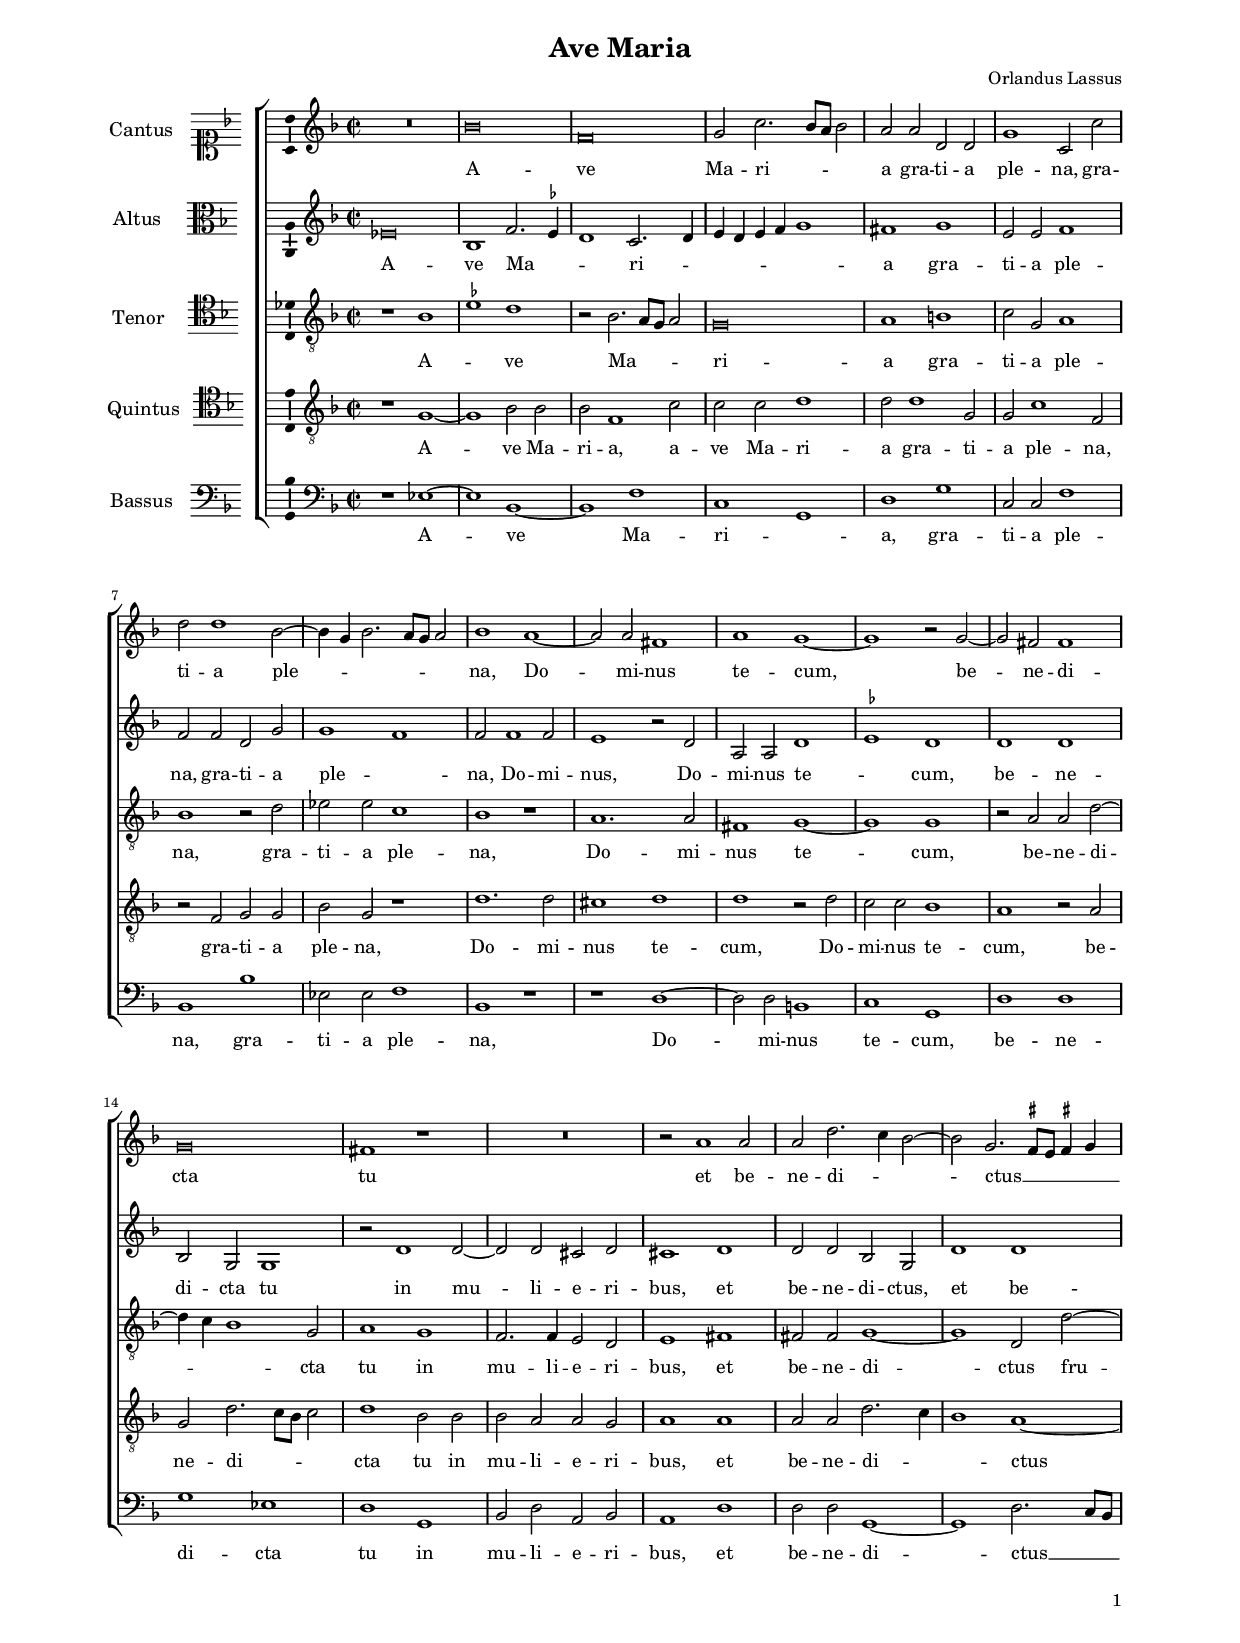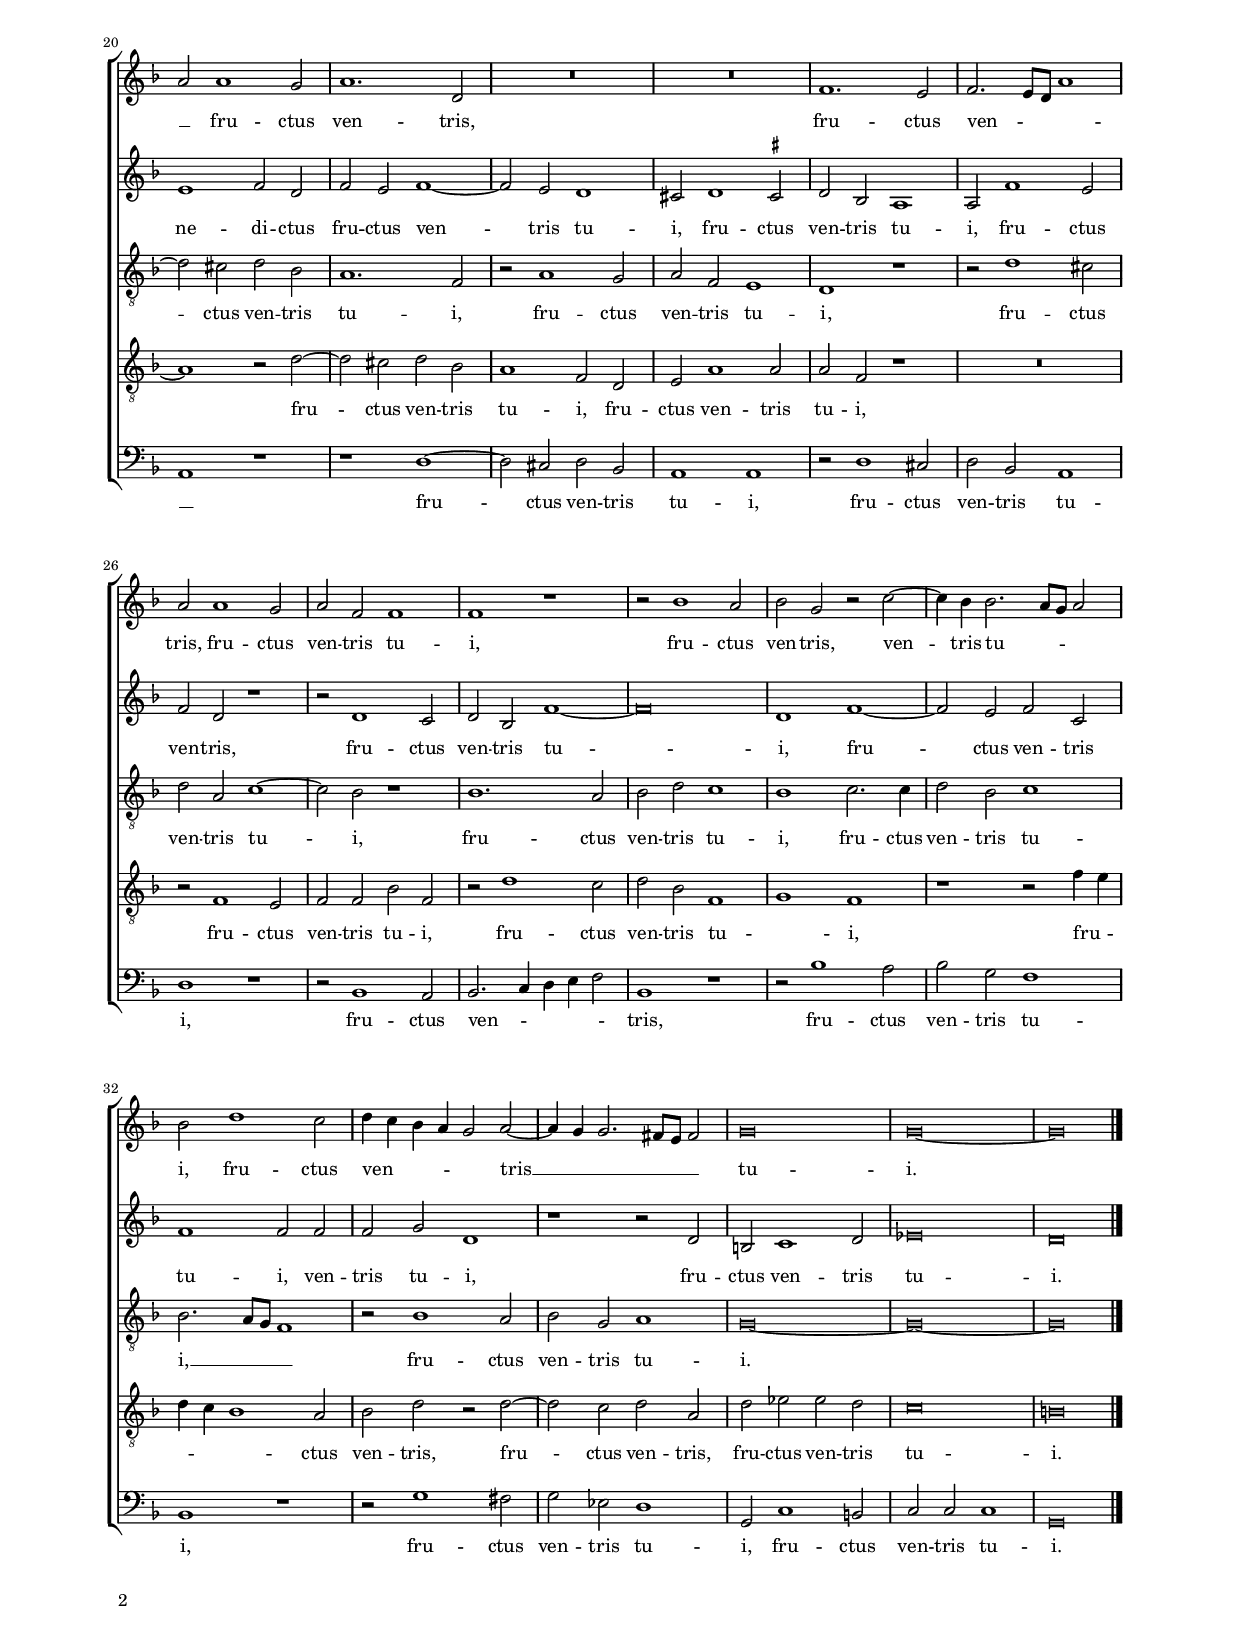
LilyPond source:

\header
{
  title="Ave Maria"
  composer="Orlandus Lassus"
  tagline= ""
}

\version "2.22.0"
\language deutsch
#(set-global-staff-size 15)
% #(set-default-paper-size "letter")
#(ly:set-option 'point-and-click #f)


\paper
	{
	top-margin = 1.8 \cm
	bottom-margin = 1.2 \cm
	left-margin = 2 \cm
	right-margin = 2 \cm
	ragged-bottom = ##f
	ragged-last-bottom = ##f
	print-page-number = ##f
	system-system-spacing = #'((basic-distance . 17) (minimum-distance . 14) (padding . 7) (strechability . 150))
        oddFooterMarkup=\markup   \fill-line { "" \fromproperty #'page:page-number-string }
        evenFooterMarkup=\markup  \fill-line { \fromproperty #'page:page-number-string "" }
        last-bottom-spacing = #'((basic-distance . 12) (minimum-distance . 7) (padding . 4))
	systems-per-page = 3
%       page-count = 3
%	min-systems-per-page = 3
	markup-system-spacing.basic-distance = #12
%	print-all-headers = ##t
%	print-first-page-number = ##t
%	first-page-number = 1
	}

	
global = {
	\key f \major
	\time 2/2 \set Score.measureLength = #(ly:make-moment 2/1)
        \skip 1*2*37 \bar "|."
	}

	ficta = { \once \set suggestAccidentals = ##t }

	forget = #(define-music-function (music) (ly:music?) #{
		\accidentalStyle forget
		$music
		\accidentalStyle default
		#})

	m = \melisma
	me = \melismaEnd
%	\mark \markup { \override #'(style . baroque) { \note  {\breve} #1 = \note {\breve.} #1 } }



incipitcantus = \markup { \score {
	{
	\set Staff.instrumentName = \markup { \fontsize #1 "Cantus" }
	\key f \major
	\clef soprano
	s4 \bar ""
	}
	\layout  {
	raggedright = ##t
	indent = 1.6 \cm
	line-width = 2.2\cm
	\context { \Staff \remove Time_signature_engraver }
	\override Staff.Clef.Y-extent = #'(0 . 0)
	}} \hspace #1 }

      
incipitaltus = \markup { \score {
	{
	\set Staff.instrumentName = \markup { \fontsize #1 "Altus" }
	\key f \major
	\clef alto
	s4 \bar ""
	}
	\layout  {
	raggedright = ##t
	indent = 1.6 \cm
	line-width = 2.2\cm
	\context { \Staff \remove Time_signature_engraver }
	\override Staff.Clef.Y-extent = #'(0 . 0)
	}} \hspace #1 }


incipittenor = \markup { \score {
	{
	\set Staff.instrumentName = \markup { \fontsize #1 "Tenor" }
	\key f \major
	\clef tenor
	s4 \bar ""
	}
	\layout  {
	raggedright = ##t
	indent = 1.6 \cm
	line-width = 2.2\cm
	\context { \Staff \remove Time_signature_engraver }
	\override Staff.Clef.Y-extent = #'(0 . 0)
	}} \hspace #1 }
      
      
incipitquintus = \markup { \score {
	{
	\set Staff.instrumentName = \markup { \fontsize #1 "Quintus" }
	\key f \major
	\clef tenor
	s4 \bar ""
	}
	\layout  {
	raggedright = ##t
	indent = 1.6 \cm
	line-width = 2.2\cm
	\context { \Staff \remove Time_signature_engraver }
	\override Staff.Clef.Y-extent = #'(0 . 0)
	}} \hspace #1 }
      
      
incipitbassus = \markup { \score {
	{
	\set Staff.instrumentName = \markup { \fontsize #1 "Bassus" }
	\key f \major
	\clef bass
	s4 \bar ""
	}
	\layout  {
	raggedright = ##t
	indent = 1.6 \cm
	line-width = 2.2\cm
	\context { \Staff \remove Time_signature_engraver }
	\override Staff.Clef.Y-extent = #'(0 . 0)
	}} \hspace #1 }


cantus =  \relative c''
	{
	R\breve
	b\breve
	f\breve
	g2 c2. b8 a b2
%5
	a2 a d, d |
	g1 c,2 c' \break
	d2 d1 b2~
	b4 g b2. a8 g a2
	b1 a~
%10
	a2 a fis1 |
	a1 g~
	g1 r2 g~
	g2 fis fis1 \break
	g\breve
%15
	fis1 r |
	R\breve
	r2 a1 a2
	a2 d2. c4 b2~ 
	b2 g2. \ficta fis8 e \ficta fis!4 g \pageBreak
%20
	a2 a1 g2 |
	a1. d,2
	R\breve
	R\breve
	f1. e2
%25
	f2. e8 d a'1 | \break
	a2 a1 g2
	a2 f f1
	f1 r
	r2 b1 a2
%30
	b2 g r c~ |
	c4 b b2. a8 g a2 \break
	b2 d1 c2
	d4 c b a g2 a~
	a4 g g2. fis8 e fis2
%35
	g\breve |
	g\breve~
	g\breve |
	}


altus =  \relative c'
        {
	es\breve
	b1 f'2. \ficta es4
	d1 c2. d4
	e4 d e f g1
%5
	fis1 g |
	e2 e f1
	f2 f d g
	g1 f
	f2 f1 f2
%10
	e1 r2 d |
	a2 a d1
	\ficta es1 d
	d1 d
	b2 g g1
%15
	r2 d'1 d2~ |
	d2 d cis d
	cis1 d
	d2 d b g
	d'1 d
%20
	e1 f2 d |
	f2 e f1~
	f2 e d1
	cis2 d1 \ficta cis!2
	d2 b a1
%25
	a2 f'1 e2 |
	f2 d r1
	r2 d1 c2
	d2 b f'1~
	f\breve
%30
	d1 f~ |
	f2 e f c
	f1 f2 f
	f2 g d1
	r1 r2 d
%35
	h2 c1 d2 |
	es\breve
	d\breve |
	}


tenor =  \relative c'
	{
	r1 b
	\ficta es d
	r2 b2. a8 g a2
	g\breve
%5
	a1 h |
	c2 g a1
	b1 r2 d
	es2 es c1
	b1 r
%10
        a1. a2 |	
	fis1 g~
	g1 g
	r2 a a d~
	d4 c b1 g2
%15
	a1 g |
	f2. f4 e2 d
	e1 fis
	fis2 fis g1~
	g1 d2 d'~
%20
	d2 cis d b |
	a1. f2
	r2 a1 g2
	a2 f e1
	d1 r
%25
	r2 d'1 cis2 |
	d2 a c1~
	c2 b r1
	b1. a2
	b2 d c1
%30
	b1 c2. c4 |
	d2 b c1
	b2. a8 g f1
	r2 b1 a2
	b2 g a1
%35
	g\breve~ |
	g\breve~
	g\breve |
	}


quintus  =  \relative c'
	{
	r1 g~
	g1 b2 b
	b2 f1 c'2
	c2 c d1
%5
	d2 d1 g,2 |
	g2 c1 f,2
	r2 f g g
	b2 g r1
	d'1. d2
%10
	cis1 d |
	d1 r2 d
	c2 c b1
	a1 r2 a
	g2 d'2. c8 b c2
%15
	d1 b2 b |
	b2 a a g
	a1 a
	a2 a d2. c4
	b1 a~
%20
	a1 r2 d~ |
	d2 cis d b
	a1 f2 d
	e2 a1 a2
	a2 f r1
%25
	R\breve |
	r2 f1 e2
	f2 f b f
	r2 d'1 c2
	d2 b f1
%30
	g1 f |
	r1 r2 f'4 e
	d4 c b1 a2
	b2 d r2 d~
	d2 c d a
%35
	d2 es es d |
	c\breve
	h\breve |
	}


bassus  =  \relative c
	{
	r1 es~
	es1 b~
	b1 f'
	c1 g
%5
	d'1 g |
	c,2 c f1
	b,1 b'
	es,2 es f1
	b,1 r
%10
	r1 d~ |
	d2 d h1
	c1 g
	d'1 d
	g1 es
%15
	d1 g, |
	b2 d a b
	a1 d
	d2 d g,1~
	g1 d'2. c8 b
%20
	a1 r |
	r1 d~
	d2 cis d b
	a1 a
	r2 d1 cis2
%25
	d2 b a1 |
	d1 r
	r2 b1 a2
	b2. c4 d e f2
	b,1 r
%30
	r2 b'1 a2 |
	b2 g f1
	b,1 r
	r2 g'1 fis2
	g2 es d1
%35
	g,2 c1 h2 |
	c2 c c1
	g\breve |
	}


lyricscantus = \lyricmode {
	A -- ve Ma -- ri -- _ _ _ a
        gra -- ti -- a ple -- na,
        gra -- ti -- a ple -- _ _ _ _ _ na,
        Do -- mi -- nus te -- cum,
        be -- ne -- di -- cta tu
        et be -- ne -- di -- _ _ ctus __ _ _ _ _ _ fru -- ctus ven -- tris,
        fru -- ctus ven -- _ _ _ tris,
        fru -- ctus ven -- tris tu -- i,
        fru -- ctus ven -- tris,
        ven -- tris tu -- _ _ _ i,
        fru -- ctus ven -- _ _ _ _ tris __ _ _ _ _ _ tu -- i.
	}


lyricsaltus = \lyricmode {
	A -- ve Ma -- _ _ ri -- _ _ _ _ _ _ a
        gra -- ti -- a ple -- na,
        gra -- ti -- a ple -- _ na,
        Do -- mi -- nus,
        Do -- mi -- nus te -- _ cum,
        be -- ne -- di -- cta tu in mu -- li -- e -- ri -- bus,
        et be -- ne -- di -- ctus,
        et be -- ne -- di -- ctus fru -- ctus ven -- tris tu -- i,
        fru -- ctus ven -- tris tu -- i,
        fru -- ctus ven -- tris,
        fru -- ctus ven -- tris tu -- i,
        fru -- ctus ven -- tris tu -- i,
        ven -- tris tu -- i,
        fru -- ctus ven -- tris tu -- i.
	}


lyricstenor = \lyricmode {
	A -- _ ve Ma -- _ _ _ ri -- a
        gra -- ti -- a ple -- na,
        gra -- ti -- a ple -- na,
        Do -- mi -- nus te -- cum,
        be -- ne -- di -- _ _ cta tu in mu -- li -- e -- ri -- bus,
        et be -- ne -- di -- ctus fru -- ctus ven -- tris tu -- i,
        fru -- ctus ven -- tris tu -- i,
        fru -- ctus ven -- tris tu -- i,
        fru -- ctus ven -- tris tu -- i,
        fru -- ctus ven -- tris tu -- i, __ _ _ _
        fru -- ctus ven -- tris tu -- i.
	}


lyricsquintus = \lyricmode {
	A -- ve Ma -- ri -- a,
        a -- ve Ma -- ri -- a
        gra -- ti -- a ple -- na,
        gra -- ti -- a ple -- na,
        Do -- mi -- nus te -- cum,
        Do -- mi -- nus te -- cum,
        be -- ne -- di -- _ _ _ cta tu in mu -- li -- e -- ri -- bus,
        et be -- ne -- di -- _ _ ctus fru -- ctus ven -- tris tu -- i,
        fru -- ctus ven -- tris tu -- i,
        fru -- ctus ven -- tris tu -- i,
        fru -- ctus ven -- tris tu -- _ i,
        fru -- _ _ _ _ ctus ven -- tris,
        fru -- ctus ven -- tris,
        fru -- ctus ven -- tris tu -- i.
	}


lyricsbassus = \lyricmode {
	A -- ve Ma -- ri -- _ a,
        gra -- ti -- a ple -- na,
        gra -- ti -- a ple -- na,
        Do -- mi -- nus te -- cum,
        be -- ne -- di -- cta tu in mu -- li -- e -- ri -- bus,
        et be -- ne -- di -- ctus __ _ _ _ fru -- ctus ven -- tris tu -- i,
        fru -- ctus ven -- tris tu -- i,
        fru -- ctus ven -- _ _ _ _ tris,
        fru -- ctus ven -- tris tu -- i,
        fru -- ctus ven -- tris tu -- i,
        fru -- ctus ven -- tris tu -- i.
	}


\score
{  
        % \transpose {
	\new ChoirStaff \with { \override StaffGrouper.staff-staff-spacing.basic-distance = #12 }
	<<

	\new Staff << \global
	\new Voice="v1" {
		\set Staff.instrumentName=\incipitcantus
%		\set Staff.instrumentName= "S"
		\set Staff.midiInstrument = "reed organ"
		\clef violin
		\cantus }
	\new Lyrics \lyricsto "v1" {\lyricscantus }
	>>


	\new Staff << \global
	\new Voice="v2" {
		\set Staff.instrumentName=\incipitaltus
%		\set Staff.instrumentName= "A"
		\set Staff.midiInstrument = "reed organ"
                \clef violin % "G_8"
		\altus}
	\new Lyrics \lyricsto "v2" {\lyricsaltus }
	>>


	\new Staff << \global
	\new Voice="v3" {
		\set Staff.instrumentName=\incipittenor
%		\set Staff.instrumentName= "T"
		\set Staff.midiInstrument = "reed organ"
		\clef "G_8"
		\tenor }
	\new Lyrics \lyricsto "v3" {\lyricstenor }
	>>


	\new Staff << \global
	\new Voice="v5" {
		\set Staff.instrumentName=\incipitquintus
%		\set Staff.instrumentName= "Q"
		\set Staff.midiInstrument = "reed organ"
		\clef "G_8"
		\quintus}
	\new Lyrics \lyricsto "v5" {\lyricsquintus }
	>>


	\new Staff << \global
	\new Voice="v4" {
		\set Staff.instrumentName=\incipitbassus
%		\set Staff.instrumentName= "B"
		\set Staff.midiInstrument = "reed organ"
		\clef bass 
		\bassus }
	\new Lyrics \lyricsto "v4" {\lyricsbassus}
	>>

	>>
	% } % transpose

	\layout
	{
	indent = 2.5\cm
	\context { \Lyrics \override VerticalAxisGroup.nonstaff-relatedstaff-spacing.padding = #1.4 }
%	\context { \Lyrics \override LyricText.font-size = #1 }
	\context { \Staff \override TimeSignature.break-visibility = #end-of-line-invisible }
	\context { \Staff \consists "Ambitus_engraver" }
	\context { \Score \override BarNumber.padding = #2 }
	\context { \Voice \override NoteHead.style = #'baroque }
	}

\midi
	{
    	\tempo 2 = 90
	}

}


% EOF
